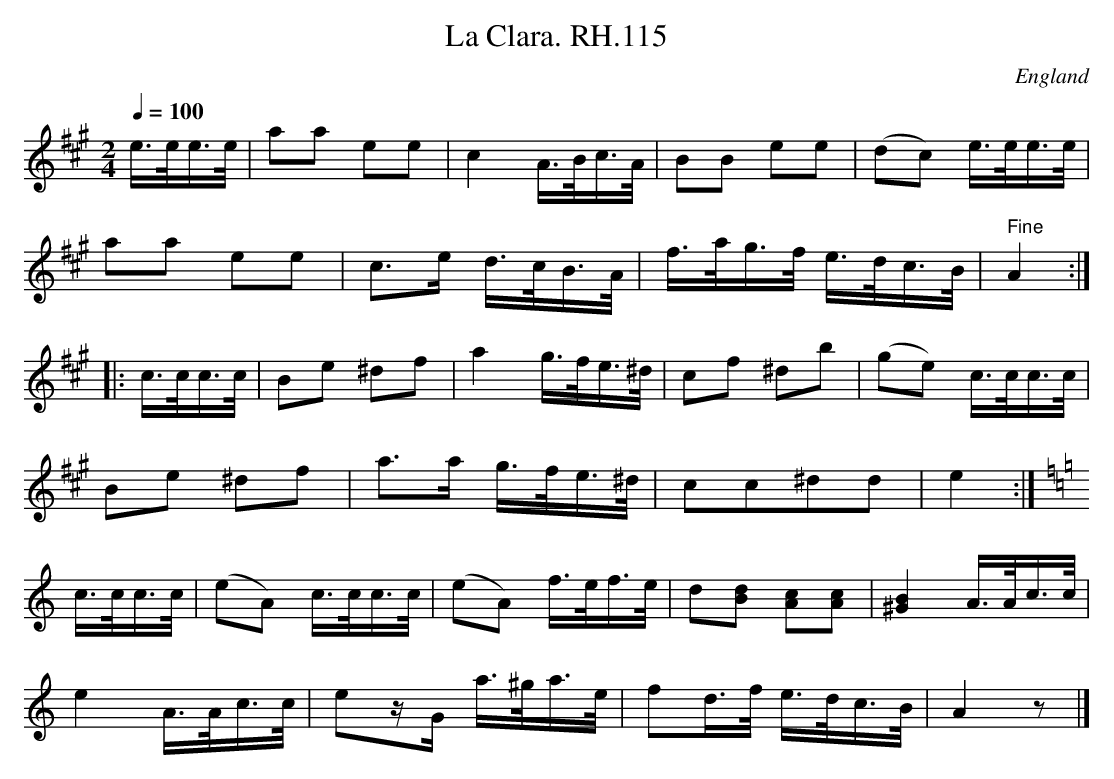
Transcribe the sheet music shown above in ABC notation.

X:1
T:La Clara. RH.115
L:1/16
M:2/4
O:England
Q:1/4=100
K:A
e>ee>e|\
a2a2 e2e2|c4 A>Bc>A|B2B2 e2e2|(d2c2) e>ee>e|!
a2a2 e2e2|c3e d>cB>A|f>ag>f e>dc>B|" Fine"A4:|!
|:c>cc>c|B2e2 ^d2f2|a4 g>fe>^d|c2f2 ^d2b2|(g2e2) c>cc>c|!
B2e2 ^d2f2|a3a g>fe>^d|c2c2^d2d2|e4:|!
K:C
c>cc>c|(e2A2) c>cc>c|(e2A2) f>ef>e|\
d2[B2d2] [A2c2][A2c2]|[^G4B4]A>Ac>c|!
e4 A>Ac>c|e2zG a>^ga>e|f2d>f e>dc>B|A4 z2|]
